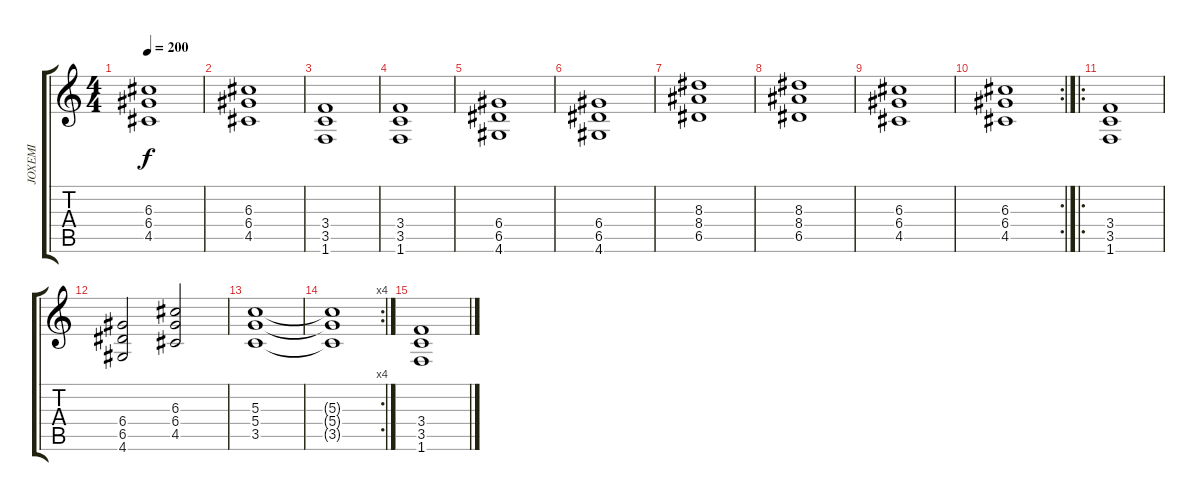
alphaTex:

\track ("JOXEMI" "JOXEMI") {instrument overdrivenguitar}
\staff {score tabs}
\tuning (E4 B3 G3 D3 A2 E2) {hide}
\ts (4 4)
\tempo 200
\clef g2
\ks c
(6.3 6.4 4.5).1{dy f} |
(6.3 6.4 4.5).1 |
(3.4 3.5 1.6).1 |
(3.4 3.5 1.6).1 |
(6.4 6.5 4.6).1 |
(6.4 6.5 4.6).1 |
(8.3 8.4 6.5).1 |
(8.3 8.4 6.5).1 |
(6.3 6.4 4.5).1 |
\rc 2
(6.3 6.4 4.5).1 |
\ro
(3.4 3.5 1.6).1 |
(6.4 6.5 4.6).2 (6.3 6.4 4.5).2 |
(5.3 5.4 3.5).1 |
\rc 4
(5.3{t} 5.4{t} 3.5{t}).1 |
(3.4 3.5 1.6).1
